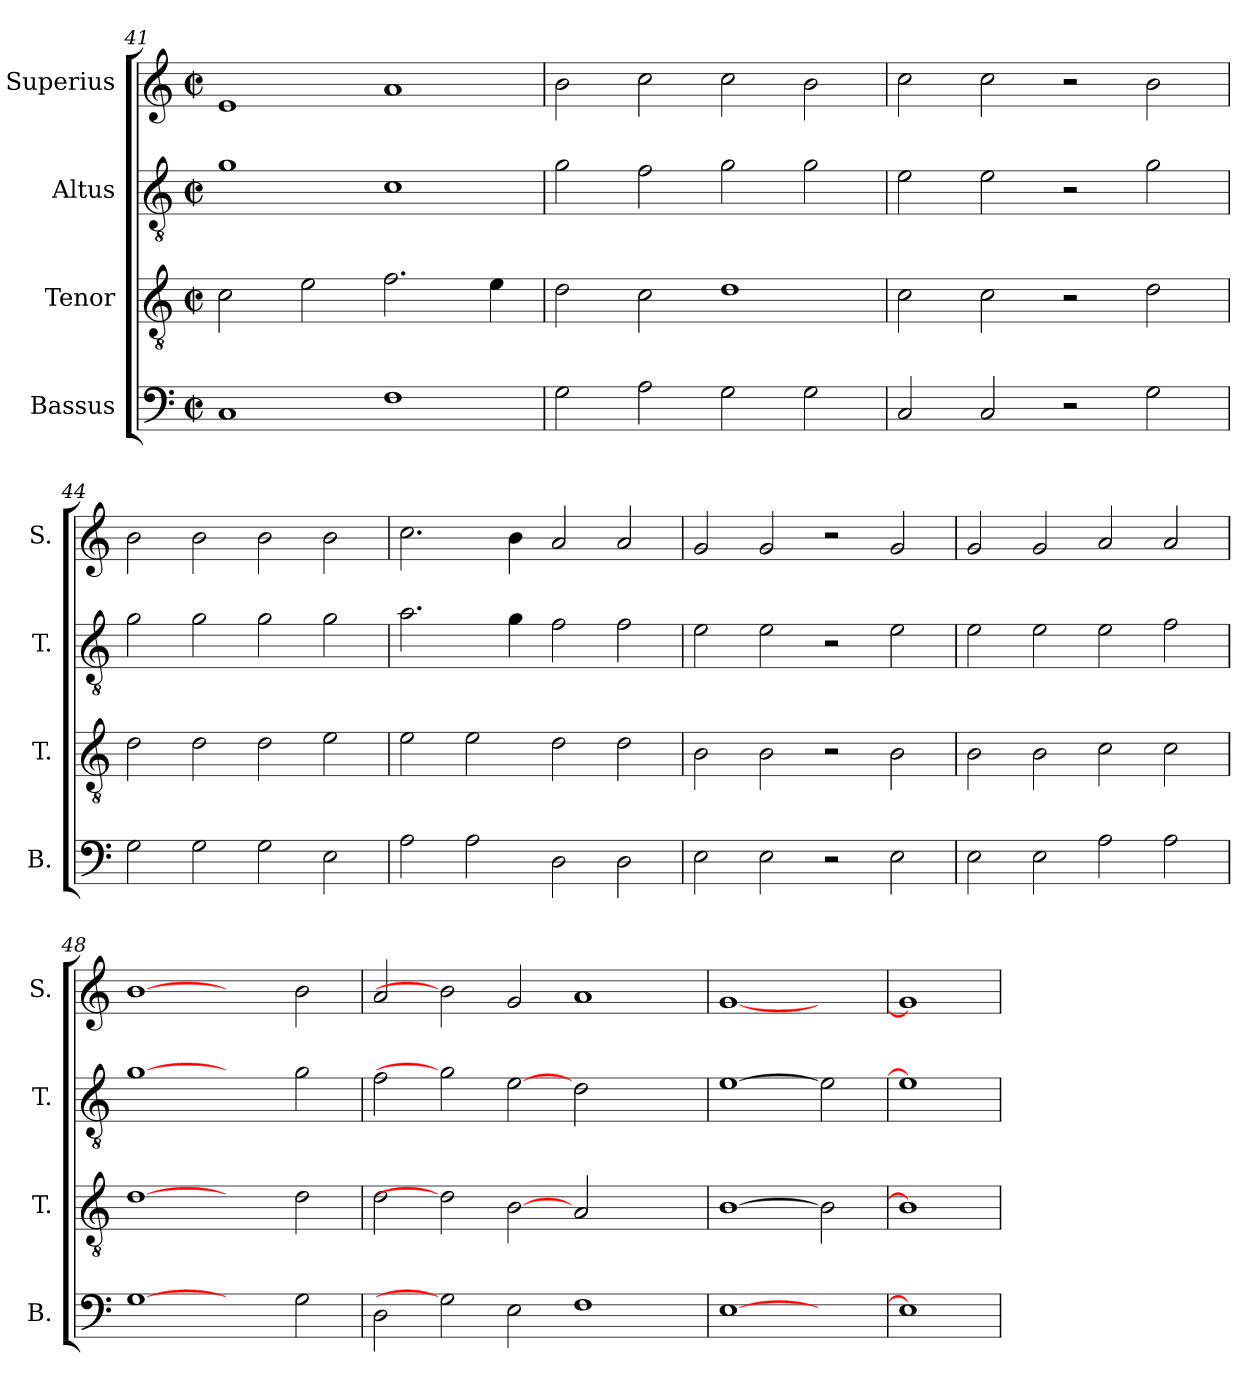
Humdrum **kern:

**kern	**kern	**kern	**kern
*part4	*part3	*part2	*part1
*staff4	*staff3	*staff2	*staff1
*I"Bassus	*I"Tenor	*I"Altus	*I"Superius
*I'B.	*I'T.	*I'T.	*I'S.
!!LO:LB:g=z
*clefF4	*clefGv2	*clefGv2	*clefG2
*	*ITrd7c12	*ITrd7c12	*
*k[]	*k[]	*k[]	*k[]
*C:	*C:	*C:	*C:
*M2/2	*M2/2	*M2/2	*M2/2
*met(c|)	*met(c|)	*met(c|)	*met(c|)
=41	=41	=41	=41
1Ci	2Ci\	1Gi	1ei
.	2Ei\	.	.
1Fi	2.Fi\	1Ci	1ai
.	4Ei\	.	.
=42	=42	=42	=42
2Gi\	2Di\	2Gi\	2bi\
2Ai\	2Ci\	2Fi\	2cci\
2Gi\	1Di	2Gi\	2cci\
2Gi\	.	2Gi\	2bi\
=43	=43	=43	=43
2Ci/	2Ci\	2Ei\	2cci\
2Ci/	2Ci\	2Ei\	2cci\
2r	2r	2r	2r
2Gi\	2Di\	2Gi\	2bi\
=44	=44	=44	=44
2Gi\	2Di\	2Gi\	2bi\
2Gi\	2Di\	2Gi\	2bi\
2Gi\	2Di\	2Gi\	2bi\
2Ei\	2Ei\	2Gi\	2bi\
=45	=45	=45	=45
2Ai\	2Ei\	2.Ai\	2.cci\
2Ai\	2Ei\	.	.
.	.	4Gi\	4bi\
2Di\	2Di\	2Fi\	2ai/
2Di\	2Di\	2Fi\	2ai/
!!LO:PB:g=z
=46	=46	=46	=46
2Ei\	2BBi\	2Ei\	2gi/
2Ei\	2BBi\	2Ei\	2gi/
2r	2r	2r	2r
2Ei\	2BBi\	2Ei\	2gi/
=47	=47	=47	=47
2Ei\	2BBi\	2Ei\	2gi/
2Ei\	2BBi\	2Ei\	2gi/
2Ai\	2Ci\	2Ei\	2ai/
2Ai\	2Ci\	2Fi\	2ai/
=48	=48	=48	=48
[1Gi	[1Di	[1Gi	[1bi
2ryy	2ryy	2ryy	2ryy
2Gi\	2Di\	2Gi\	2bi\
=49	=49	=49	=49
2Di\	2Di\	2Fi\	2ai/
2Gi]	2Di]	2Gi]	2bi]
2Ei\	[2BBi	[2Ei	2gi/
1Fi	2AAi/	2Di\	1ai
.	2ryy	2ryy	.
=50	=50	=50	=50
[1Ei	[1BBi	[1Ei	[1gi
2ryy	2BBi]	2Ei]	2ryy
=51	=51	=51	=51
1Ei]	1BBi]	1Ei]	1gi]
=	=	=	=
*-	*-	*-	*-
